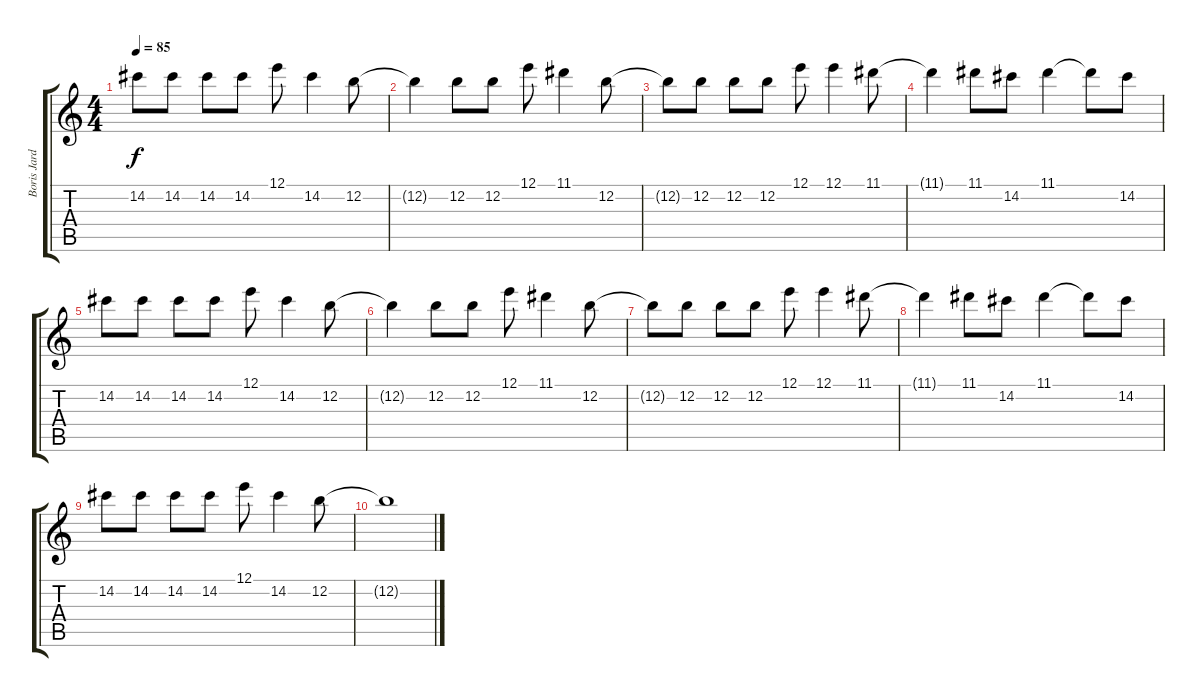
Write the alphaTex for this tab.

\track ("Boris Jardel" "Boris Jard") {instrument distortionguitar}
\staff {score tabs}
\tuning (E4 B3 G3 D3 A2 E2) {hide}
\ts (4 4)
\tempo 85
\clef g2
\ks c
14.2.8{dy f} 14.2.8 14.2.8 14.2.8 12.1.8 14.2.4 12.2.8 |
12.2{t}.4 12.2.8 12.2.8 12.1.8 11.1.4 12.2.8 |
12.2{t}.8 12.2.8 12.2.8 12.2.8 12.1.8 12.1.4 11.1.8 |
11.1{t}.4 11.1.8 14.2.8 11.1.4 11.1{t}.8 14.2.8 |
14.2.8 14.2.8 14.2.8 14.2.8 12.1.8 14.2.4 12.2.8 |
12.2{t}.4 12.2.8 12.2.8 12.1.8 11.1.4 12.2.8 |
12.2{t}.8 12.2.8 12.2.8 12.2.8 12.1.8 12.1.4 11.1.8 |
11.1{t}.4 11.1.8 14.2.8 11.1.4 11.1{t}.8 14.2.8 |
14.2.8 14.2.8 14.2.8 14.2.8 12.1.8 14.2.4 12.2.8 |
12.2{t}.1
